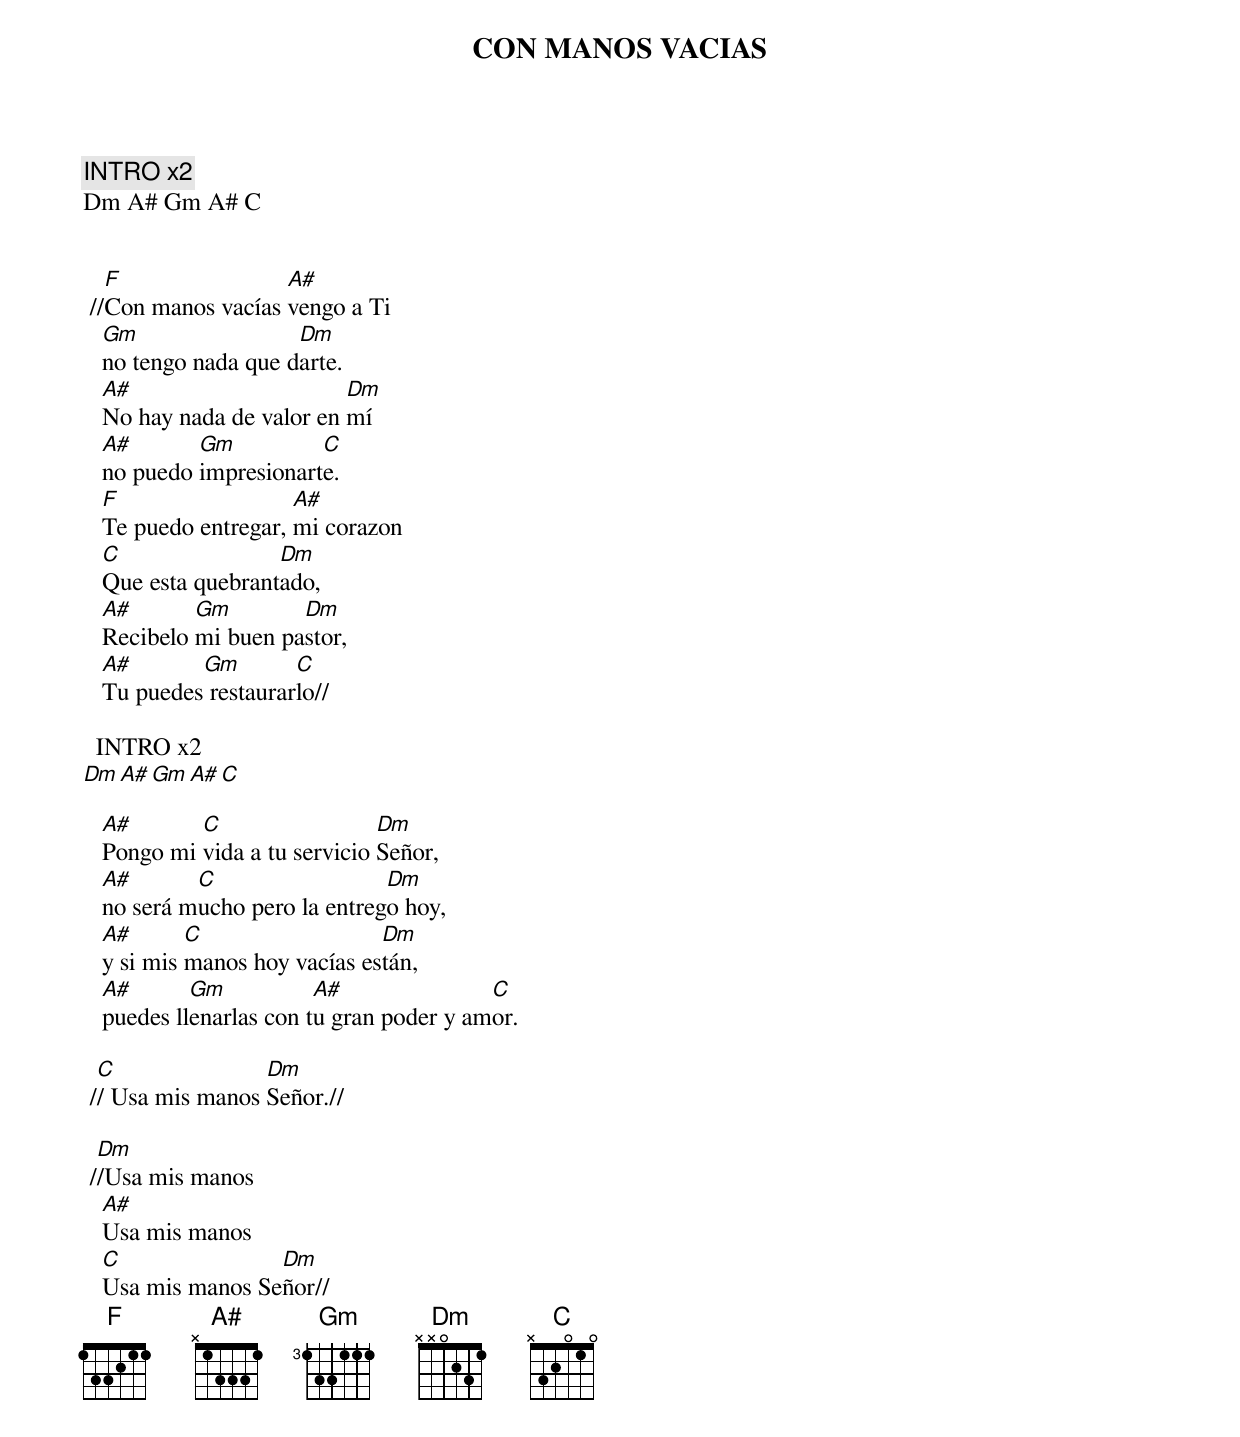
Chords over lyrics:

CON MANOS VACIAS

INTRO x2
Dm A# Gm A# C


   F                A#
 //Con manos vacías vengo a Ti
   Gm                 Dm
   no tengo nada que darte.
   A#                      Dm
   No hay nada de valor en mí
   A#       Gm          C
   no puedo impresionarte.
   F                  A#
   Te puedo entregar, mi corazon
   C                Dm
   Que esta quebrantado,
   A#       Gm        Dm
   Recibelo mi buen pastor,
   A#       Gm        C
   Tu puedes restaurarlo//

  INTRO x2
  Dm A# Gm A# C

   A#       C                  Dm
   Pongo mi vida a tu servicio Señor,
   A#       C                  Dm
   no será mucho pero la entrego hoy,
   A#       C                  Dm
   y si mis manos hoy vacías están,
   A#       Gm           A#               C
   puedes llenarlas con tu gran poder y amor.

  C               Dm
 // Usa mis manos Señor.//

  Dm
 //Usa mis manos
   A#
   Usa mis manos
   C               Dm
   Usa mis manos Señor//
